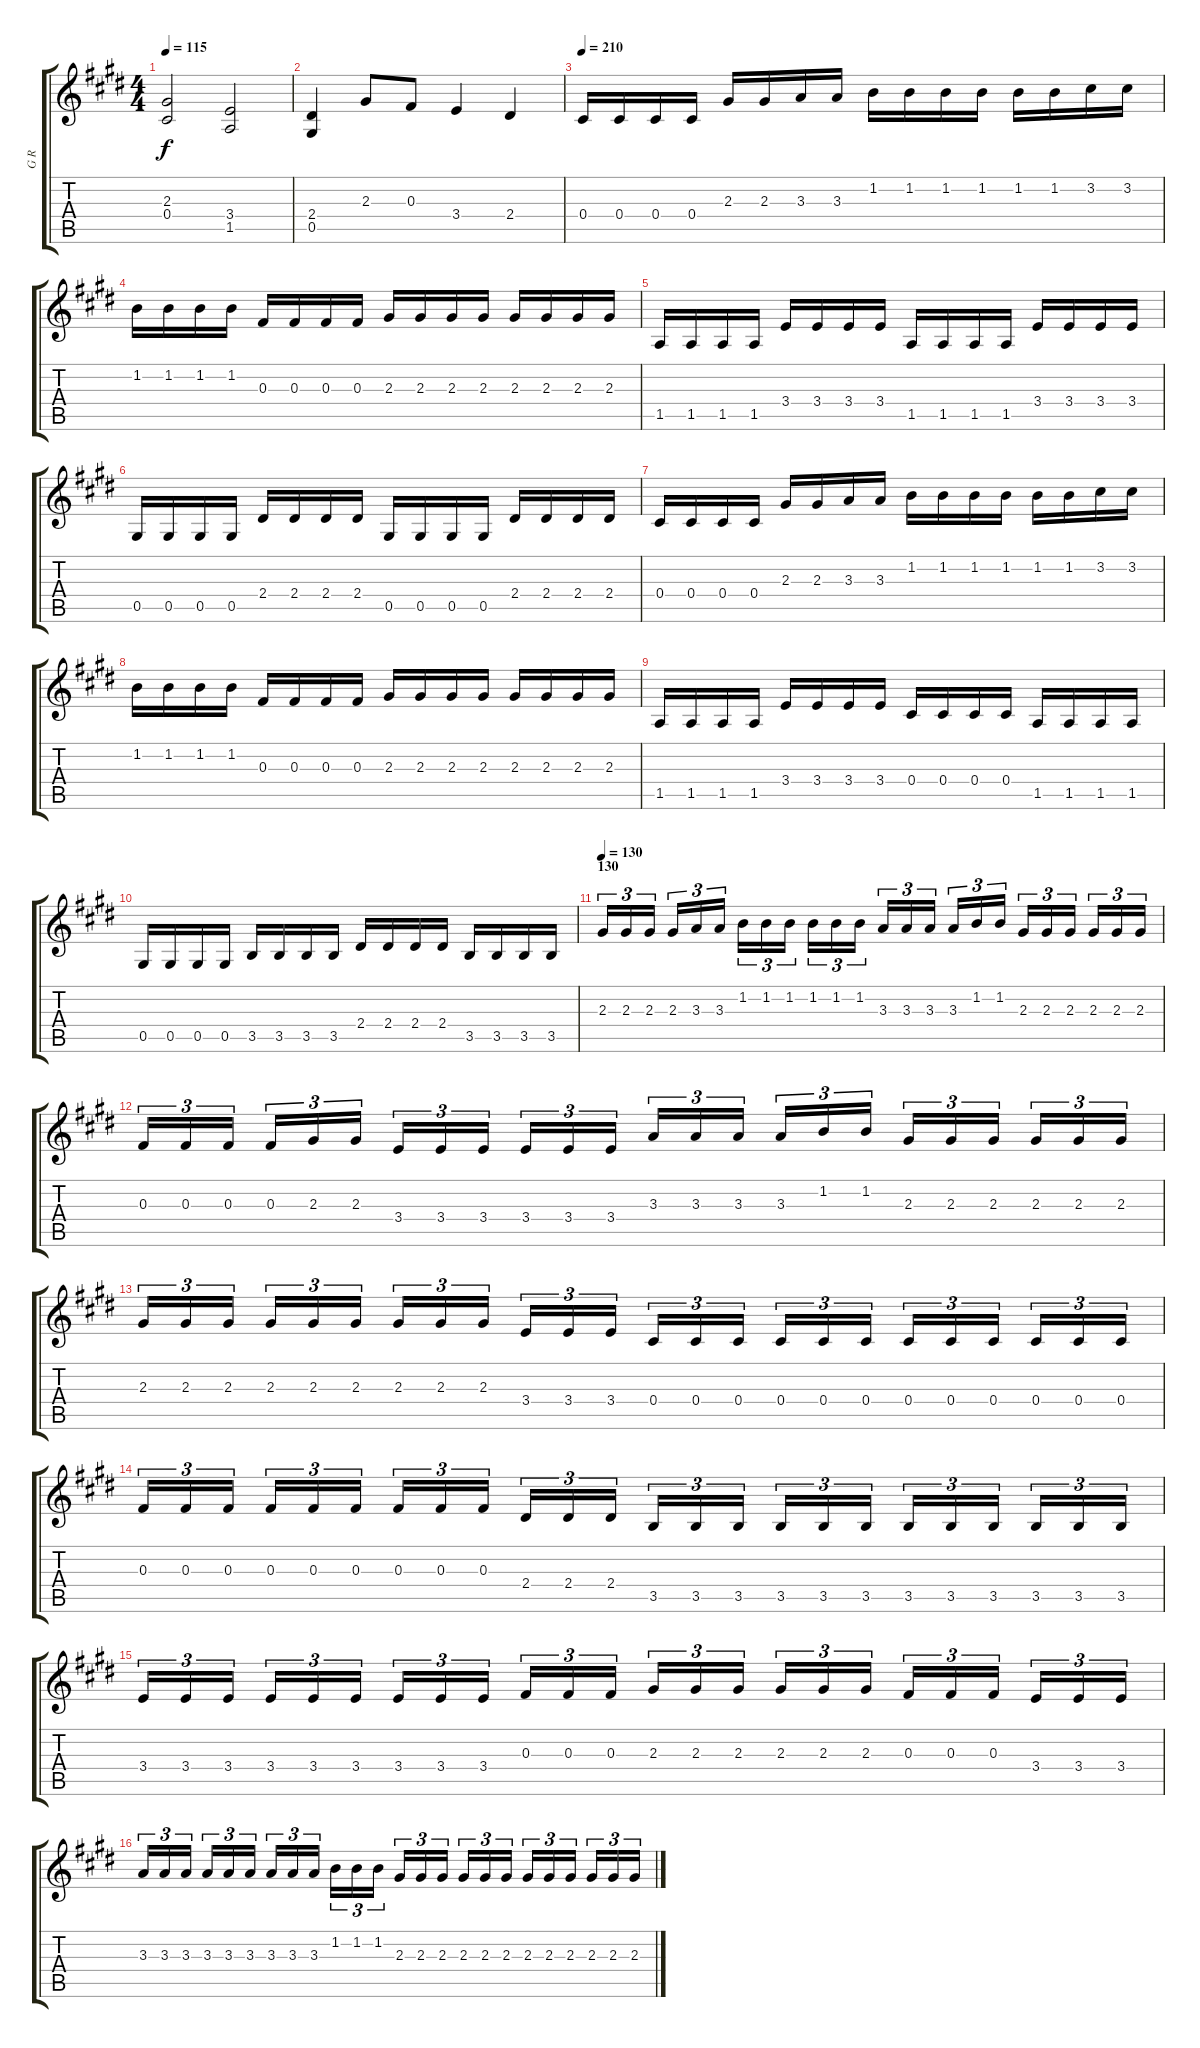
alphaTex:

\track ("G R" "G R") {instrument distortionguitar}
\staff {score tabs}
\tuning (Eb4 Bb3 Gb3 Db3 Ab2 Eb2) {hide}
\ts (4 4)
\tempo 115
\clef g2
\ks e
(2.3 0.4).2{dy f instrument distortionguitar} (3.4 1.5).2 |
(2.4 0.5).4 2.3.8 0.3.8 3.4.4 2.4.4 |
\tempo 210
0.4.16 0.4.16 0.4.16 0.4.16 2.3.16 2.3.16 3.3.16 3.3.16 1.2.16 1.2.16 1.2.16 1.2.16 1.2.16 1.2.16 3.2.16 3.2.16 |
1.2.16 1.2.16 1.2.16 1.2.16 0.3.16 0.3.16 0.3.16 0.3.16 2.3.16 2.3.16 2.3.16 2.3.16 2.3.16 2.3.16 2.3.16 2.3.16 |
1.5.16 1.5.16 1.5.16 1.5.16 3.4.16 3.4.16 3.4.16 3.4.16 1.5.16 1.5.16 1.5.16 1.5.16 3.4.16 3.4.16 3.4.16 3.4.16 |
0.5.16 0.5.16 0.5.16 0.5.16 2.4.16 2.4.16 2.4.16 2.4.16 0.5.16 0.5.16 0.5.16 0.5.16 2.4.16 2.4.16 2.4.16 2.4.16 |
0.4.16 0.4.16 0.4.16 0.4.16 2.3.16 2.3.16 3.3.16 3.3.16 1.2.16 1.2.16 1.2.16 1.2.16 1.2.16 1.2.16 3.2.16 3.2.16 |
1.2.16 1.2.16 1.2.16 1.2.16 0.3.16 0.3.16 0.3.16 0.3.16 2.3.16 2.3.16 2.3.16 2.3.16 2.3.16 2.3.16 2.3.16 2.3.16 |
1.5.16 1.5.16 1.5.16 1.5.16 3.4.16 3.4.16 3.4.16 3.4.16 0.4.16 0.4.16 0.4.16 0.4.16 1.5.16 1.5.16 1.5.16 1.5.16 |
0.5.16 0.5.16 0.5.16 0.5.16 3.5.16 3.5.16 3.5.16 3.5.16 2.4.16 2.4.16 2.4.16 2.4.16 3.5.16 3.5.16 3.5.16 3.5.16 |
\section ("" "130")
\tempo 130
2.3.16{tu (3 2)} 2.3.16{tu (3 2)} 2.3.16{tu (3 2)} 2.3.16{tu (3 2)} 3.3.16{tu (3 2)} 3.3.16{tu (3 2)} 1.2.16{tu (3 2)} 1.2.16{tu (3 2)} 1.2.16{tu (3 2)} 1.2.16{tu (3 2)} 1.2.16{tu (3 2)} 1.2.16{tu (3 2)} 3.3.16{tu (3 2)} 3.3.16{tu (3 2)} 3.3.16{tu (3 2)} 3.3.16{tu (3 2)} 1.2.16{tu (3 2)} 1.2.16{tu (3 2)} 2.3.16{tu (3 2)} 2.3.16{tu (3 2)} 2.3.16{tu (3 2)} 2.3.16{tu (3 2)} 2.3.16{tu (3 2)} 2.3.16{tu (3 2)} |
0.3.16{tu (3 2)} 0.3.16{tu (3 2)} 0.3.16{tu (3 2)} 0.3.16{tu (3 2)} 2.3.16{tu (3 2)} 2.3.16{tu (3 2)} 3.4.16{tu (3 2)} 3.4.16{tu (3 2)} 3.4.16{tu (3 2)} 3.4.16{tu (3 2)} 3.4.16{tu (3 2)} 3.4.16{tu (3 2)} 3.3.16{tu (3 2)} 3.3.16{tu (3 2)} 3.3.16{tu (3 2)} 3.3.16{tu (3 2)} 1.2.16{tu (3 2)} 1.2.16{tu (3 2)} 2.3.16{tu (3 2)} 2.3.16{tu (3 2)} 2.3.16{tu (3 2)} 2.3.16{tu (3 2)} 2.3.16{tu (3 2)} 2.3.16{tu (3 2)} |
2.3.16{tu (3 2)} 2.3.16{tu (3 2)} 2.3.16{tu (3 2)} 2.3.16{tu (3 2)} 2.3.16{tu (3 2)} 2.3.16{tu (3 2)} 2.3.16{tu (3 2)} 2.3.16{tu (3 2)} 2.3.16{tu (3 2)} 3.4.16{tu (3 2)} 3.4.16{tu (3 2)} 3.4.16{tu (3 2)} 0.4.16{tu (3 2)} 0.4.16{tu (3 2)} 0.4.16{tu (3 2)} 0.4.16{tu (3 2)} 0.4.16{tu (3 2)} 0.4.16{tu (3 2)} 0.4.16{tu (3 2)} 0.4.16{tu (3 2)} 0.4.16{tu (3 2)} 0.4.16{tu (3 2)} 0.4.16{tu (3 2)} 0.4.16{tu (3 2)} |
0.3.16{tu (3 2)} 0.3.16{tu (3 2)} 0.3.16{tu (3 2)} 0.3.16{tu (3 2)} 0.3.16{tu (3 2)} 0.3.16{tu (3 2)} 0.3.16{tu (3 2)} 0.3.16{tu (3 2)} 0.3.16{tu (3 2)} 2.4.16{tu (3 2)} 2.4.16{tu (3 2)} 2.4.16{tu (3 2)} 3.5.16{tu (3 2)} 3.5.16{tu (3 2)} 3.5.16{tu (3 2)} 3.5.16{tu (3 2)} 3.5.16{tu (3 2)} 3.5.16{tu (3 2)} 3.5.16{tu (3 2)} 3.5.16{tu (3 2)} 3.5.16{tu (3 2)} 3.5.16{tu (3 2)} 3.5.16{tu (3 2)} 3.5.16{tu (3 2)} |
3.4.16{tu (3 2)} 3.4.16{tu (3 2)} 3.4.16{tu (3 2)} 3.4.16{tu (3 2)} 3.4.16{tu (3 2)} 3.4.16{tu (3 2)} 3.4.16{tu (3 2)} 3.4.16{tu (3 2)} 3.4.16{tu (3 2)} 0.3.16{tu (3 2)} 0.3.16{tu (3 2)} 0.3.16{tu (3 2)} 2.3.16{tu (3 2)} 2.3.16{tu (3 2)} 2.3.16{tu (3 2)} 2.3.16{tu (3 2)} 2.3.16{tu (3 2)} 2.3.16{tu (3 2)} 0.3.16{tu (3 2)} 0.3.16{tu (3 2)} 0.3.16{tu (3 2)} 3.4.16{tu (3 2)} 3.4.16{tu (3 2)} 3.4.16{tu (3 2)} |
3.3.16{tu (3 2)} 3.3.16{tu (3 2)} 3.3.16{tu (3 2)} 3.3.16{tu (3 2)} 3.3.16{tu (3 2)} 3.3.16{tu (3 2)} 3.3.16{tu (3 2)} 3.3.16{tu (3 2)} 3.3.16{tu (3 2)} 1.2.16{tu (3 2)} 1.2.16{tu (3 2)} 1.2.16{tu (3 2)} 2.3.16{tu (3 2)} 2.3.16{tu (3 2)} 2.3.16{tu (3 2)} 2.3.16{tu (3 2)} 2.3.16{tu (3 2)} 2.3.16{tu (3 2)} 2.3.16{tu (3 2)} 2.3.16{tu (3 2)} 2.3.16{tu (3 2)} 2.3.16{tu (3 2)} 2.3.16{tu (3 2)} 2.3.16{tu (3 2)}
